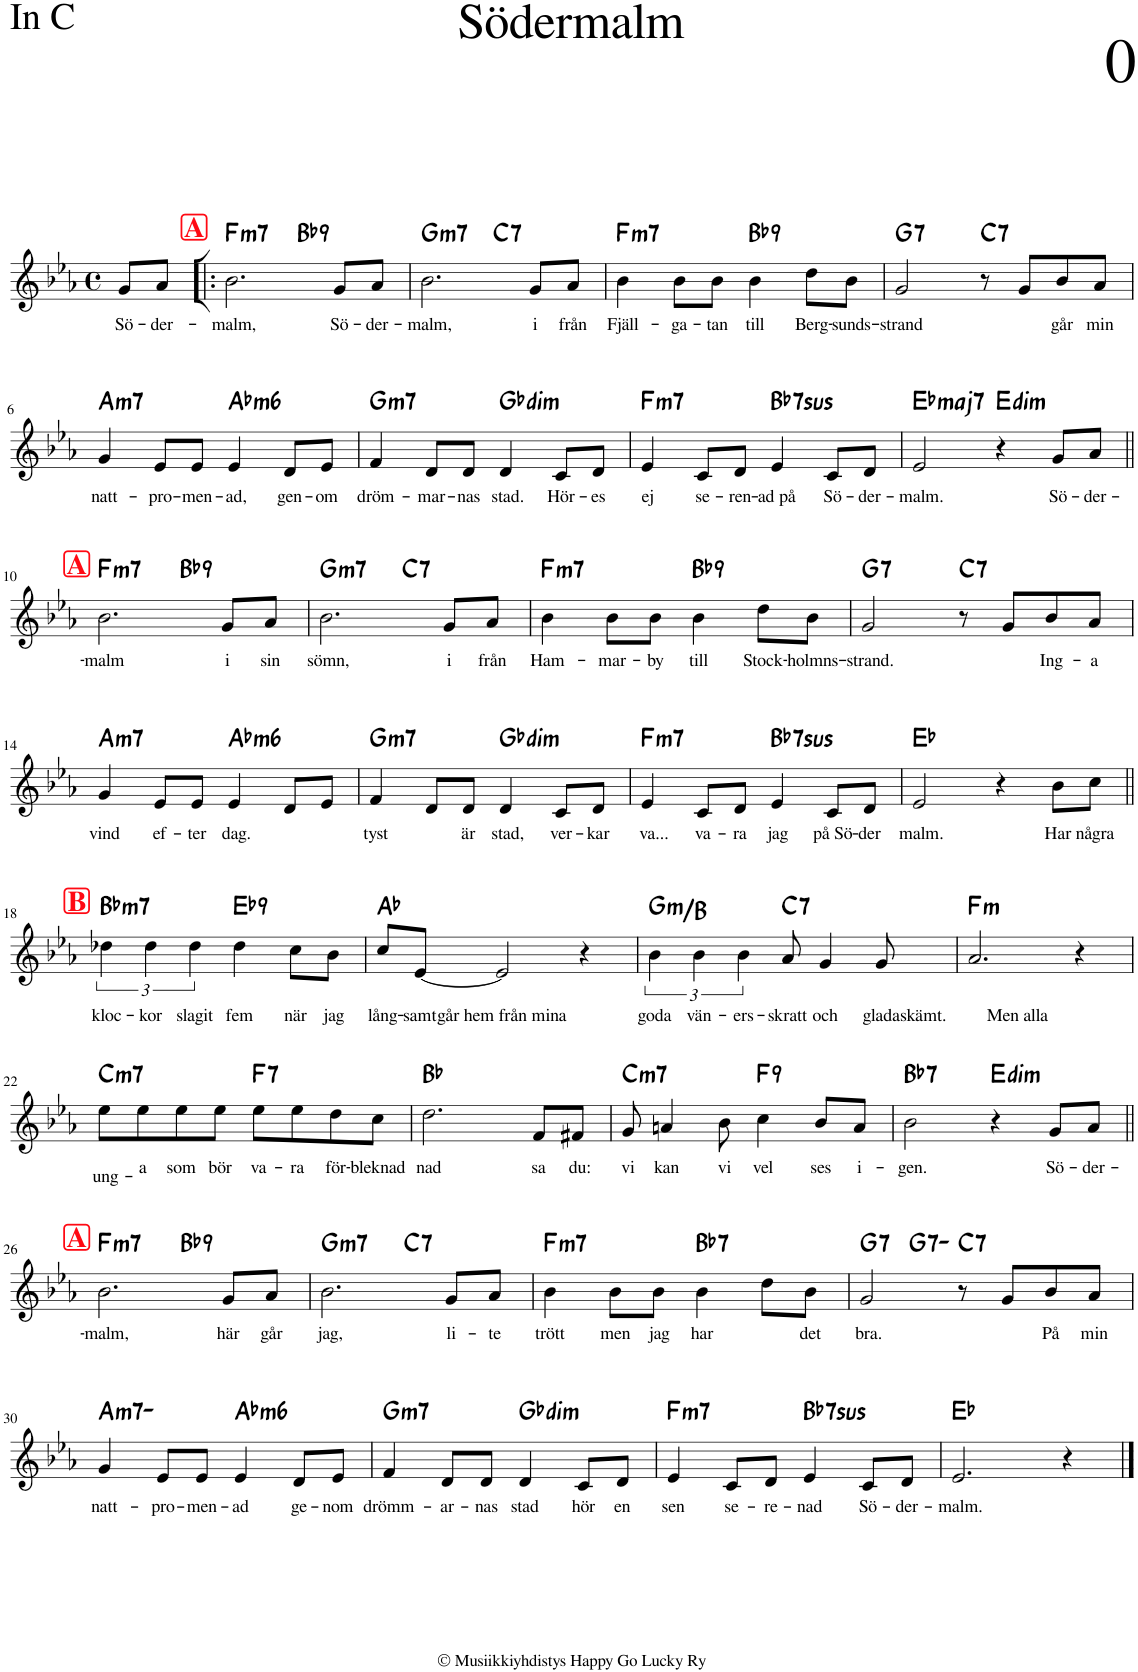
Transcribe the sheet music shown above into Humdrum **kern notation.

**kern	**text	**harte
*part1	*part1	*part1
*staff1	*staff1	*
*I"Piano	*	*
*I'Pno.	*	*
*clefG2	*	*
*k[b-e-a-]	*	*
*M4/4	*	*
*met(c)	*	*
=1	=1	=1
!	!LO:LY:b	!
8g/L	Sö-	.
!	!LO:LY:b	!
8a-/J	-der-	.
!!LO:REH:place=s1:a:B:cj:color=#FF0913:fs=16:t=A
=2!|:	=2!|:	=2!|:
!	!LO:LY:b	!LO:H:kt=m7
*^	*	*
2.b-\	2ryy	-malm,	F:min7
!	!	!	!LO:H:kt=9
.	2ryy	.	Bb:9
!	!	!LO:LY:b	!
8g/L	.	Sö-	.
!	!	!LO:LY:b	!
8a-/J	.	-der-	.
=3	=3	=3	=3
!	!	!LO:LY:b	!LO:H:kt=m7
2.b-\	2ryy	-malm,	G:min7
!	!	!	!LO:H:kt=7
.	2ryy	.	C:7
!	!	!LO:LY:b	!
8g/L	.	i	.
!	!	!LO:LY:b	!
8a-/J	.	från	.
=4	=4	=4	=4
!	!	!LO:LY:b	!LO:H:kt=m7
*v	*v	*	*
4b-\	Fjäll-	F:min7
!	!LO:LY:b	!
8b-\L	-ga-	.
!	!LO:LY:b	!
8b-\J	-tan	.
!	!LO:LY:b	!LO:H:kt=9
4b-\	till	Bb:9
!	!LO:LY:b	!
8dd\L	Berg-	.
!	!LO:LY:b	!
8b-\J	-sunds-	.
=5	=5	=5
!	!LO:LY:b	!LO:H:kt=7
2g/	-strand	G:7
!	!	!LO:H:kt=7
8r	.	C:7
8g/L	.	.
!	!LO:LY:b	!
8b-/	går	.
!	!LO:LY:b	!
8a-/J	min	.
!!LO:LB:g=z
=6	=6	=6
!	!LO:LY:b	!LO:H:kt=m7
4g/	natt-	A:min7
!	!LO:LY:b	!
8e-/L	-pro-	.
!	!LO:LY:b	!
8e-/J	-men-	.
!	!LO:LY:b	!LO:H:kt=m6
4e-/	-ad,	Ab:min6
!	!LO:LY:b	!
8d/L	gen-	.
!	!LO:LY:b	!
8e-/J	-om	.
=7	=7	=7
!	!LO:LY:b	!LO:H:kt=m7
4f/	dröm-	G:min7
!	!LO:LY:b	!
8d/L	-mar-	.
!	!LO:LY:b	!
8d/J	-nas	.
!	!LO:LY:b	!LO:H:kt=dim
4d/	stad.	Gb:dim
!	!LO:LY:b	!
8c/L	Hör-	.
!	!LO:LY:b	!
8d/J	-es	.
=8	=8	=8
!	!LO:LY:b	!LO:H:kt=m7
4e-/	ej	F:min7
!	!LO:LY:b	!
8c/L	se-	.
!	!LO:LY:b	!
8d/J	-ren-	.
!	!LO:LY:b	!LO:H:kt=7sus
4e-/	-ad på	Bb:sus4(7)
!	!LO:LY:b	!
8c/L	Sö-	.
!	!LO:LY:b	!
8d/J	-der-	.
=9	=9	=9
!	!LO:LY:b	!LO:H:kt=maj7
2e-/	-malm.	Eb:maj7
!	!	!LO:H:kt=dim
4r	.	E:dim
!	!LO:LY:b	!
8g/L	Sö-	.
!	!LO:LY:b	!
8a-/J	-der-	.
!!LO:LB:g=z
!!LO:REH:place=s1:a:B:cj:color=#FF0913:fs=16:t=A
=10||	=10||	=10||
!	!LO:LY:b	!LO:H:kt=m7
*^	*	*
2.b-\	2ryy	-malm	F:min7
!	!	!	!LO:H:kt=9
.	2ryy	.	Bb:9
!	!	!LO:LY:b	!
8g/L	.	i	.
!	!	!LO:LY:b	!
8a-/J	.	sin	.
=11	=11	=11	=11
!	!	!LO:LY:b	!LO:H:kt=m7
2.b-\	2ryy	sömn,	G:min7
!	!	!	!LO:H:kt=7
.	2ryy	.	C:7
!	!	!LO:LY:b	!
8g/L	.	i	.
!	!	!LO:LY:b	!
8a-/J	.	från	.
=12	=12	=12	=12
!	!	!LO:LY:b	!LO:H:kt=m7
*v	*v	*	*
4b-\	Ham-	F:min7
!	!LO:LY:b	!
8b-\L	-mar-	.
!	!LO:LY:b	!
8b-\J	-by	.
!	!LO:LY:b	!LO:H:kt=9
4b-\	till	Bb:9
!	!LO:LY:b	!
8dd\L	Stock-	.
!	!LO:LY:b	!
8b-\J	-holmns-	.
=13	=13	=13
!	!LO:LY:b	!LO:H:kt=7
2g/	-strand.	G:7
!	!	!LO:H:kt=7
8r	.	C:7
8g/L	.	.
!	!LO:LY:b	!
8b-/	Ing-	.
!	!LO:LY:b	!
8a-/J	-a	.
!!LO:LB:g=z
=14	=14	=14
!	!LO:LY:b	!LO:H:kt=m7
4g/	vind	A:min7
!	!LO:LY:b	!
8e-/L	ef-	.
!	!LO:LY:b	!
8e-/J	-ter	.
!	!LO:LY:b	!LO:H:kt=m6
4e-/	dag.	Ab:min6
8d/L	.	.
8e-/J	.	.
=15	=15	=15
!	!LO:LY:b	!LO:H:kt=m7
4f/	tyst	G:min7
8d/L	.	.
!	!LO:LY:b	!
8d/J	är	.
!	!LO:LY:b	!LO:H:kt=dim
4d/	stad,	Gb:dim
!	!LO:LY:b	!
8c/L	ver-	.
!	!LO:LY:b	!
8d/J	-kar	.
=16	=16	=16
!	!LO:LY:b	!LO:H:kt=m7
4e-/	va...	F:min7
!	!LO:LY:b	!
8c/L	va-	.
!	!LO:LY:b	!
8d/J	-ra	.
!	!LO:LY:b	!LO:H:kt=7sus
4e-/	jag	Bb:sus4(7)
!	!LO:LY:b	!
8c/L	på Sö-	.
!	!LO:LY:b	!
8d/J	-der	.
=17	=17	=17
!	!LO:LY:b	!
2e-/	malm.	Eb:maj
4r	.	.
!	!LO:LY:b	!
8b-\L	Har	.
!	!LO:LY:b	!
8cc\J	några	.
!!LO:LB:g=z
!!LO:REH:place=s1:a:B:cj:color=#FF0913:fs=16:t=B
=18||	=18||	=18||
!	!LO:LY:b	!LO:H:kt=m7
6dd-X\	kloc-	Bb:min7
!	!LO:LY:b	!
6dd-\	-kor	.
!	!LO:LY:b	!
6dd-\	slagit	.
!	!LO:LY:b	!LO:H:kt=9
4dd-\	fem	Eb:9
!	!LO:LY:b	!
8cc\L	när	.
!	!LO:LY:b	!
8b-\J	jag	.
=19	=19	=19
!	!LO:LY:b	!
8cc/L	lång-	Ab:maj
!	!LO:LY:b	!
[8e-/J	-samt	.
!	!LO:LY:b	!
2e-/]	går hem från mina	.
4r	.	.
=20	=20	=20
!	!LO:LY:b	!LO:H:kt=m
6b-\	goda	G:min/3
!	!LO:LY:b	!
6b-\	vän-	.
!	!LO:LY:b	!
6b-\	-ers-	.
!	!LO:LY:b	!LO:H:kt=7
8a-/	-skratt	C:7
!	!LO:LY:b	!
4g/	och	.
!	!LO:LY:b	!
8g/	glada	.
=21	=21	=21
!	!LO:LY:b	!LO:H:kt=m
2.a-/	skämt. Men alla	F:min
4r	.	.
!!LO:LB:g=z
=22	=22	=22
!	!LO:LY:b	!LO:H:kt=m7
8ee-\L	ung-	C:min7
!	!LO:LY:b	!
8ee-\	-a	.
!	!LO:LY:b	!
8ee-\	som	.
!	!LO:LY:b	!
8ee-\J	bör	.
!	!LO:LY:b	!LO:H:kt=7
8ee-\L	va-	F:7
!	!LO:LY:b	!
8ee-\	-ra	.
!	!LO:LY:b	!
8dd\	för-	.
!	!LO:LY:b	!
8cc\J	-bleknad	.
=23	=23	=23
!	!LO:LY:b	!
2.dd\	nad	Bb:maj
!	!LO:LY:b	!
8f/L	sa	.
!	!LO:LY:b	!
8f#X/J	du:	.
=24	=24	=24
!	!LO:LY:b	!LO:H:kt=m7
8g/	vi	C:min7
!	!LO:LY:b	!
4an/	kan	.
!	!LO:LY:b	!
8b-\	vi	.
!	!LO:LY:b	!LO:H:kt=9
4cc\	vel	F:9
!	!LO:LY:b	!
8b-/L	ses	.
!	!LO:LY:b	!
8a/J	i-	.
=25	=25	=25
!	!LO:LY:b	!LO:H:kt=7
2b-\	-gen.	Bb:7
!	!	!LO:H:kt=dim
4r	.	E:dim
!	!LO:LY:b	!
8g/L	Sö-	.
!	!LO:LY:b	!
8a-/J	-der-	.
!!LO:LB:g=z
!!LO:REH:place=s1:a:B:cj:color=#FF0913:fs=16:t=A
=26||	=26||	=26||
!	!LO:LY:b	!LO:H:kt=m7
*^	*	*
2.b-\	2ryy	-malm,	F:min7
!	!	!	!LO:H:kt=9
.	2ryy	.	Bb:9
!	!	!LO:LY:b	!
8g/L	.	här	.
!	!	!LO:LY:b	!
8a-/J	.	går	.
=27	=27	=27	=27
!	!	!LO:LY:b	!LO:H:kt=m7
2.b-\	2ryy	jag,	G:min7
!	!	!	!LO:H:kt=7
.	2ryy	.	C:7
!	!	!LO:LY:b	!
8g/L	.	li-	.
!	!	!LO:LY:b	!
8a-/J	.	-te	.
=28	=28	=28	=28
!	!	!LO:LY:b	!LO:H:kt=m7
*v	*v	*	*
4b-\	trött	F:min7
!	!LO:LY:b	!
8b-\L	men	.
!	!LO:LY:b	!
8b-\J	jag	.
!	!LO:LY:b	!LO:H:kt=7
4b-\	har	Bb:7
8dd\L	.	.
!	!LO:LY:b	!
8b-\J	det	.
=29	=29	=29
!	!LO:LY:b	!LO:H:kt=7
*^	*	*
2g/	4ryy	bra.	G:7
.	2.ryy	.	G:7
!	!	!	!LO:H:kt=7
8r	.	.	C:7
8g/L	.	.	.
!	!	!LO:LY:b	!
8b-/	.	På	.
!	!	!LO:LY:b	!
8a-/J	.	min	.
!!LO:LB:g=z	!!
=30	=30	=30	=30
!	!	!LO:LY:b	!LO:H:kt=m
*v	*v	*	*
4g/	natt-	A:min7
!	!LO:LY:b	!
8e-/L	-pro-	.
!	!LO:LY:b	!
8e-/J	-men-	.
!	!LO:LY:b	!LO:H:kt=m6
4e-/	-ad	Ab:min6
!	!LO:LY:b	!
8d/L	ge-	.
!	!LO:LY:b	!
8e-/J	-nom	.
=31	=31	=31
!	!LO:LY:b	!LO:H:kt=m7
4f/	drömm-	G:min7
!	!LO:LY:b	!
8d/L	-ar-	.
!	!LO:LY:b	!
8d/J	-nas	.
!	!LO:LY:b	!LO:H:kt=dim
4d/	stad	Gb:dim
!	!LO:LY:b	!
8c/L	hör	.
!	!LO:LY:b	!
8d/J	en	.
=32	=32	=32
!	!LO:LY:b	!LO:H:kt=m7
4e-/	sen	F:min7
!	!LO:LY:b	!
8c/L	se-	.
!	!LO:LY:b	!
8d/J	-re-	.
!	!LO:LY:b	!LO:H:kt=7sus
4e-/	-nad	Bb:sus4(7)
!	!LO:LY:b	!
8c/L	Sö-	.
!	!LO:LY:b	!
8d/J	-der-	.
=33	=33	=33
!	!LO:LY:b	!
2.e-/	-malm.	Eb:maj
4r	.	.
==	==	==
*-	*-	*-
